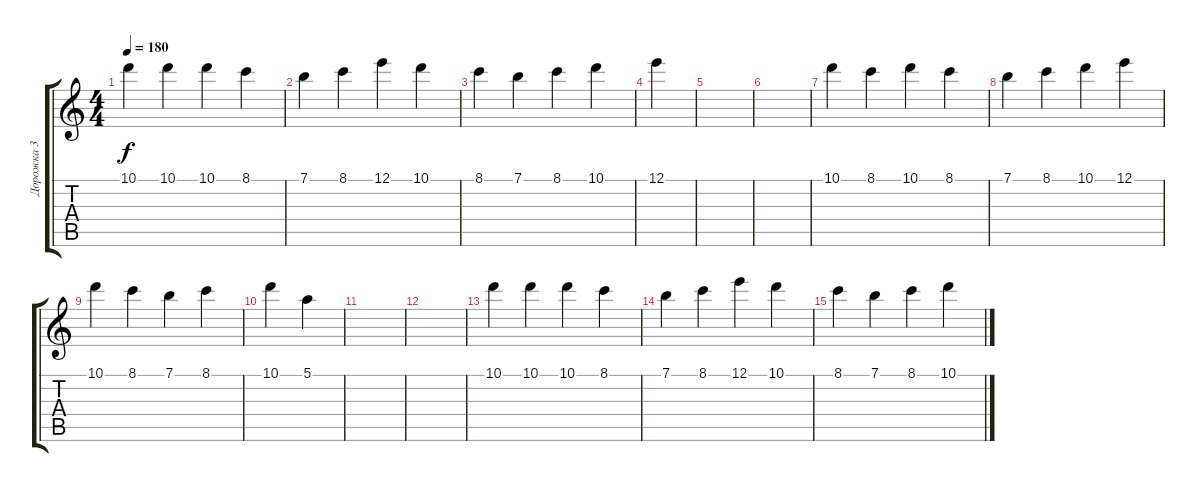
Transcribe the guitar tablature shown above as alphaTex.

\track ("Дорожка 3" "Дорожка 3") {instrument acousticguitarnylon}
\staff {score tabs}
\tuning (E4 B3 G3 D3 A2 E2) {hide}
\ts (4 4)
\tempo 180
\clef g2
\ks c
10.1.4{dy f} 10.1.4 10.1.4 8.1.4 |
7.1.4 8.1.4 12.1.4 10.1.4 |
8.1.4 7.1.4 8.1.4 10.1.4 |
12.1.4 |
|
|
10.1.4 8.1.4 10.1.4 8.1.4 |
7.1.4 8.1.4 10.1.4 12.1.4 |
10.1.4 8.1.4 7.1.4 8.1.4 |
10.1.4 5.1.4 |
|
|
10.1.4 10.1.4 10.1.4 8.1.4 |
7.1.4 8.1.4 12.1.4 10.1.4 |
8.1.4 7.1.4 8.1.4 10.1.4
